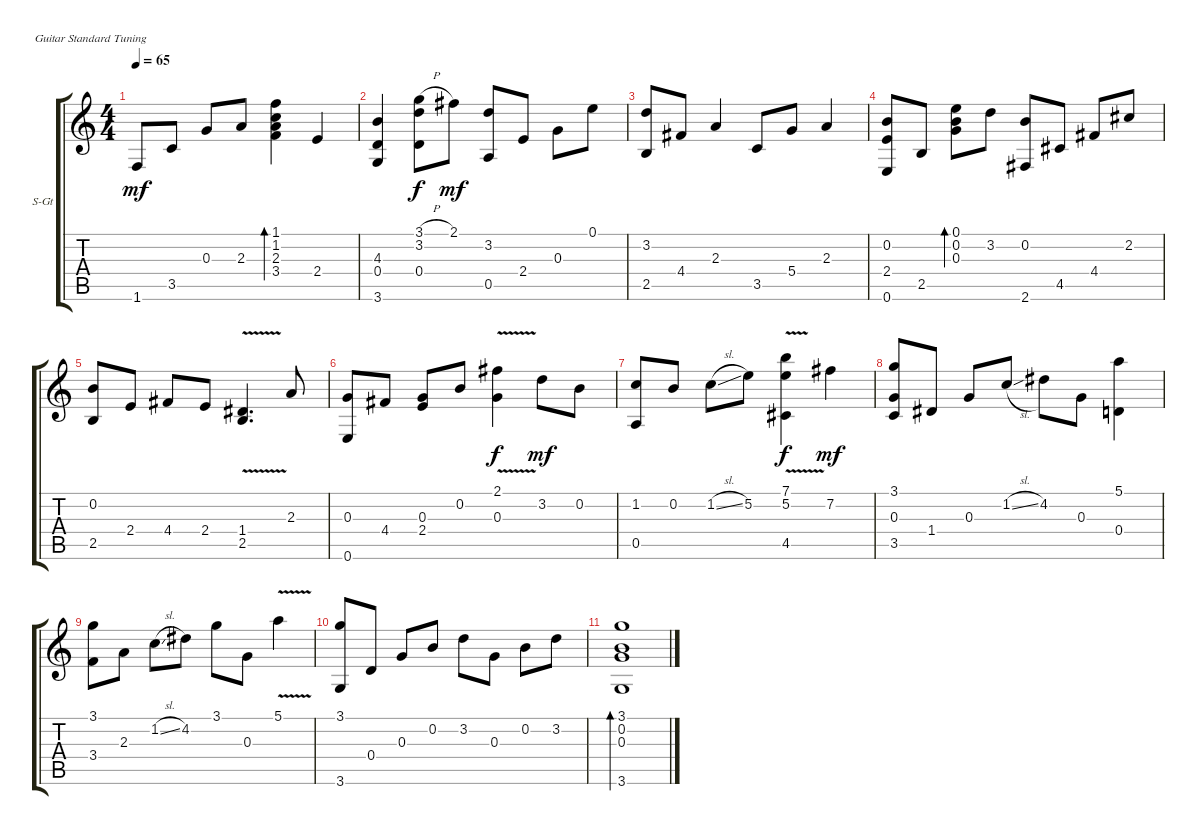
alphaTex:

\defaultSystemsLayout 4
\bracketExtendMode groupsimilarinstruments
\firstSystemTrackNameOrientation horizontal
\otherSystemsTrackNameOrientation horizontal
\track ("Steel Guitar" "S-Gt") {instrument acousticguitarsteel}
\staff {score tabs}
\tuning (E4 B3 G3 D3 A2 E2)
\ts (4 4)
\tempo 65
\clef g2
\ks c
1.6.8{dy mf} 3.5.8 0.3.8 2.3.8 (1.1 1.2 2.3 3.4).4{bd 89} 2.4.4 |
(4.3 3.6 0.4).4 (3.1{h} 3.2 0.4).8{dy f} 2.1.8{dy mf} (3.2 0.5).8 2.4.8 0.3.8 0.1.8 |
(3.2 2.5).8 4.4.8 2.3.4 3.5.8 5.4.8 2.3.4 |
(2.4 0.2 0.6).8 2.5.8 (0.1 0.2 0.3).8{bd 72} 3.2.8 (0.2 2.6).8 4.5.8 4.4.8 2.2.8 |
(0.2 2.5).8 2.4.8 4.4.8 2.4.8 (1.4{v} 2.5).4{d} 2.3.8 |
(0.3 0.6).8 4.4.8 (0.3 2.4).8 0.2.8 (2.1{v} 0.3).4{dy f} 3.2.8{dy mf} 0.2.8 |
(1.2 0.5).8 0.2.8 1.2{sl}.8 5.2.8 (7.1{v} 4.5 5.2).4{dy f} 7.2.4{dy mf} |
(3.1 3.5 0.3).8 1.4.8 0.3.8 1.2{sl}.8 4.2.8 0.3.8 (5.1 0.4).4 |
(3.4 3.1).8 2.3.8 1.2{sl}.8 4.2.8 3.1.8 0.3.8 5.1{v}.4 |
(3.1 3.6).8 0.4.8 0.3.8 0.2.8 3.2.8 0.3.8 0.2.8 3.2.8 |
(3.1 3.6 0.3 0.2).1{bd 73}
